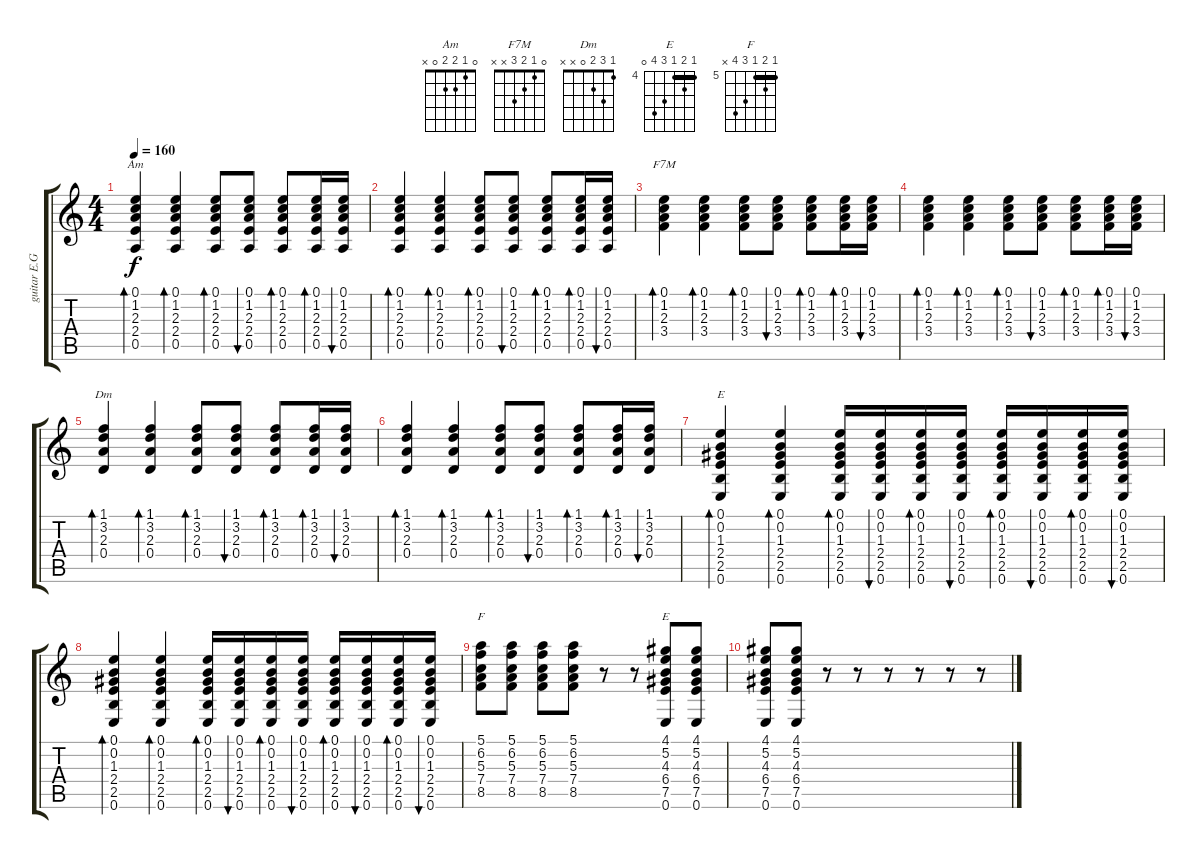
\track ("guitar E.GZHU" "guitar E.G") {instrument acousticguitarsteel}
\staff {score tabs}
\tuning (E4 B3 G3 D3 A2 E2) {hide}
\chord ("Am" 0 1 2 2 0 x)
\chord ("F7M" 0 1 2 3 x x)
\chord ("Dm" 1 3 2 0 x x)
\chord ("E" 0 0 1 2 2 0)
\chord ("F" 5 6 5 7 8 x) {firstfret 5 barre 5}
\chord ("E" 4 5 4 6 7 0) {firstfret 4 barre 4}
\ts (4 4)
\tempo 160
\clef g2
\ks c
(0.1 1.2 2.3 2.4 0.5).4{bd 60 ch "Am" dy f} (0.1 1.2 2.3 2.4 0.5).4{bd 60} (0.1 1.2 2.3 2.4 0.5).8{bd 60} (0.1 1.2 2.3 2.4 0.5).8{bu 60} (0.1 1.2 2.3 2.4 0.5).8{bd 60} (0.1 1.2 2.3 2.4 0.5).16{bd 60} (0.1 1.2 2.3 2.4 0.5).16{bu 60} |
(0.1 1.2 2.3 2.4 0.5).4{bd 60} (0.1 1.2 2.3 2.4 0.5).4{bd 60} (0.1 1.2 2.3 2.4 0.5).8{bd 60} (0.1 1.2 2.3 2.4 0.5).8{bu 60} (0.1 1.2 2.3 2.4 0.5).8{bd 60} (0.1 1.2 2.3 2.4 0.5).16{bd 60} (0.1 1.2 2.3 2.4 0.5).16{bu 60} |
(0.1 1.2 2.3 3.4).4{bd 60 ch "F7M"} (0.1 1.2 2.3 3.4).4{bd 60} (0.1 1.2 2.3 3.4).8{bd 60} (0.1 1.2 2.3 3.4).8{bu 60} (0.1 1.2 2.3 3.4).8{bd 60} (0.1 1.2 2.3 3.4).16{bd 60} (0.1 1.2 2.3 3.4).16{bu 60} |
(0.1 1.2 2.3 3.4).4{bd 60} (0.1 1.2 2.3 3.4).4{bd 60} (0.1 1.2 2.3 3.4).8{bd 60} (0.1 1.2 2.3 3.4).8{bu 60} (0.1 1.2 2.3 3.4).8{bd 60} (0.1 1.2 2.3 3.4).16{bd 60} (0.1 1.2 2.3 3.4).16{bu 60} |
(1.1 3.2 2.3 0.4).4{bd 60 ch "Dm"} (1.1 3.2 2.3 0.4).4{bd 60} (1.1 3.2 2.3 0.4).8{bd 60} (1.1 3.2 2.3 0.4).8{bu 60} (1.1 3.2 2.3 0.4).8{bd 60} (1.1 3.2 2.3 0.4).16{bd 60} (1.1 3.2 2.3 0.4).16{bu 60} |
(1.1 3.2 2.3 0.4).4{bd 60} (1.1 3.2 2.3 0.4).4{bd 60} (1.1 3.2 2.3 0.4).8{bd 60} (1.1 3.2 2.3 0.4).8{bu 60} (1.1 3.2 2.3 0.4).8{bd 60} (1.1 3.2 2.3 0.4).16{bd 60} (1.1 3.2 2.3 0.4).16{bu 60} |
(0.1 0.2 1.3 2.4 2.5 0.6).4{bd 60 ch "E"} (0.1 0.2 1.3 2.4 2.5 0.6).4{bd 60} (0.1 0.2 1.3 2.4 2.5 0.6).16{bd 60} (0.1 0.2 1.3 2.4 2.5 0.6).16{bu 60} (0.1 0.2 1.3 2.4 2.5 0.6).16{bd 60} (0.1 0.2 1.3 2.4 2.5 0.6).16{bu 60} (0.1 0.2 1.3 2.4 2.5 0.6).16{bd 60} (0.1 0.2 1.3 2.4 2.5 0.6).16{bu 60} (0.1 0.2 1.3 2.4 2.5 0.6).16{bd 60} (0.1 0.2 1.3 2.4 2.5 0.6).16{bu 60} |
(0.1 0.2 1.3 2.4 2.5 0.6).4{bd 60} (0.1 0.2 1.3 2.4 2.5 0.6).4{bd 60} (0.1 0.2 1.3 2.4 2.5 0.6).16{bd 60} (0.1 0.2 1.3 2.4 2.5 0.6).16{bu 60} (0.1 0.2 1.3 2.4 2.5 0.6).16{bd 60} (0.1 0.2 1.3 2.4 2.5 0.6).16{bu 60} (0.1 0.2 1.3 2.4 2.5 0.6).16{bd 60} (0.1 0.2 1.3 2.4 2.5 0.6).16{bu 60} (0.1 0.2 1.3 2.4 2.5 0.6).16{bd 60} (0.1 0.2 1.3 2.4 2.5 0.6).16{bu 60} |
(5.1 6.2 5.3 7.4 8.5).8{ch "F"} (5.1 6.2 5.3 7.4 8.5).8 (5.1 6.2 5.3 7.4 8.5).8 (5.1 6.2 5.3 7.4 8.5).8 r.8 r.8 (4.1 5.2 4.3 6.4 7.5 0.6).8{ch "E"} (4.1 5.2 4.3 6.4 7.5 0.6).8 |
(4.1 5.2 4.3 6.4 7.5 0.6).8 (4.1 5.2 4.3 6.4 7.5 0.6).8 r.8 r.8 r.8 r.8 r.8 r.8
